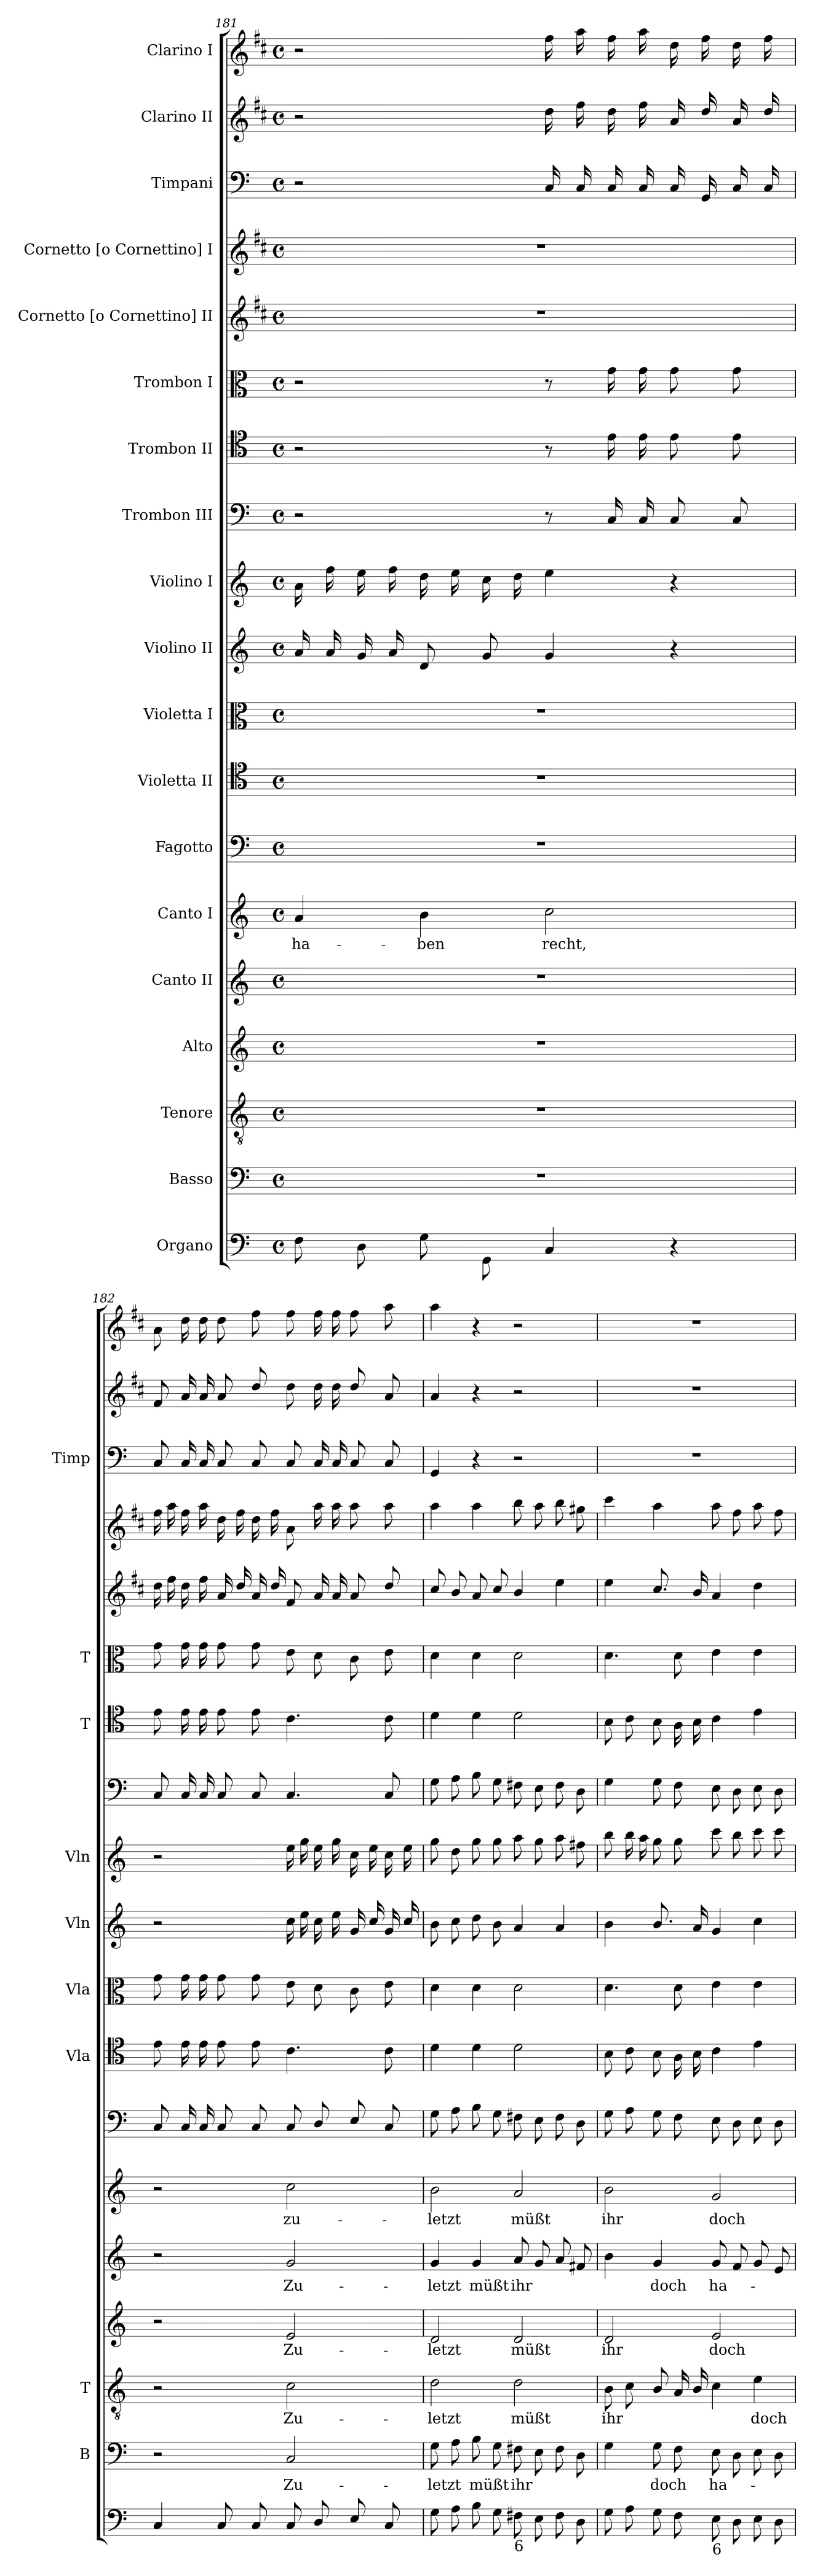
**kern	**kern	**text	**kern	**text	**kern	**text	**kern	**text	**kern	**text	**kern	**kern	**kern	**kern	**kern	**kern	**kern	**kern	**kern	**kern	**kern	**kern	**kern
*part19	*part18	*part18	*part17	*part17	*part16	*part16	*part15	*part15	*part14	*part14	*part13	*part12	*part11	*part10	*part9	*part8	*part7	*part6	*part5	*part4	*part3	*part2	*part1
*staff19	*staff18	*staff18	*staff17	*staff17	*staff16	*staff16	*staff15	*staff15	*staff14	*staff14	*staff13	*staff12	*staff11	*staff10	*staff9	*staff8	*staff7	*staff6	*staff5	*staff4	*staff3	*staff2	*staff1
*I"Organo	*I"Basso	*	*I"Tenore	*	*I"Alto	*	*I"Canto II	*	*I"Canto I	*	*I"Fagotto	*I"Violetta II	*I"Violetta I	*I"Violino II	*I"Violino I	*I"Trombon III	*I"Trombon II	*I"Trombon I	*I"Cornetto [o Cornettino] II	*I"Cornetto [o Cornettino] I	*I"Timpani	*I"Clarino II	*I"Clarino I
*	*I'B	*	*I'T	*	*	*	*	*	*	*	*	*I'Vla	*I'Vla	*I'Vln	*I'Vln	*	*I'T	*I'T	*	*	*I'Timp	*	*
*clefF4	*clefF4	*	*clefGv2	*	*clefG2	*	*clefG2	*	*clefG2	*	*clefF4	*clefC4	*clefC3	*clefG2	*clefG2	*clefF4	*clefC4	*clefC3	*clefG2	*clefG2	*clefF4	*clefG2	*clefG2
*	*	*	*ITrd7c12	*	*	*	*	*	*	*	*	*	*	*	*	*	*	*	*ITrd1c2	*ITrd1c2	*	*ITrd1c2	*ITrd1c2
*k[]	*k[]	*	*k[]	*	*k[]	*	*k[]	*	*k[]	*	*k[]	*k[]	*k[]	*k[]	*k[]	*k[]	*k[]	*k[]	*k[]	*k[]	*k[]	*k[]	*k[]
*C:	*C:	*	*C:	*	*C:	*	*C:	*	*C:	*	*C:	*C:	*C:	*C:	*C:	*C:	*C:	*C:	*C:	*C:	*C:	*C:	*C:
*M4/4	*M4/4	*	*M4/4	*	*M4/4	*	*M4/4	*	*M4/4	*	*M4/4	*M4/4	*M4/4	*M4/4	*M4/4	*M4/4	*M4/4	*M4/4	*M4/4	*M4/4	*M4/4	*M4/4	*M4/4
*met(c)	*met(c)	*	*met(c)	*	*met(c)	*	*met(c)	*	*met(c)	*	*met(c)	*met(c)	*met(c)	*met(c)	*met(c)	*met(c)	*met(c)	*met(c)	*met(c)	*met(c)	*met(c)	*met(c)	*met(c)
=181	=181	=181	=181	=181	=181	=181	=181	=181	=181	=181	=181	=181	=181	=181	=181	=181	=181	=181	=181	=181	=181	=181	=181
!	!	!	!	!	!	!	!	!	!	!LO:LY:b	!	!	!	!	!	!	!	!	!	!	!	!	!
8F\	1r	.	1r	.	1r	.	1r	.	4a/	ha-	1r	1r	1r	16a/	16a\	2r	2r	2r	1r	1r	2r	2r	2r
.	.	.	.	.	.	.	.	.	.	.	.	.	.	16a/	16ff\	.	.	.	.	.	.	.	.
8D\	.	.	.	.	.	.	.	.	.	.	.	.	.	16g/	16ee\	.	.	.	.	.	.	.	.
.	.	.	.	.	.	.	.	.	.	.	.	.	.	16a/	16ff\	.	.	.	.	.	.	.	.
!	!	!	!	!	!	!	!	!	!	!LO:LY:b	!	!	!	!	!	!	!	!	!	!	!	!	!
8G\	.	.	.	.	.	.	.	.	4b\	-ben	.	.	.	8d/	16dd\	.	.	.	.	.	.	.	.
.	.	.	.	.	.	.	.	.	.	.	.	.	.	.	16ee\	.	.	.	.	.	.	.	.
8GG\	.	.	.	.	.	.	.	.	.	.	.	.	.	8g/	16cc\	.	.	.	.	.	.	.	.
.	.	.	.	.	.	.	.	.	.	.	.	.	.	.	16dd\	.	.	.	.	.	.	.	.
!	!	!	!	!	!	!	!	!	!	!LO:LY:b	!	!	!	!	!	!	!	!	!	!	!	!	!
4C/	.	.	.	.	.	.	.	.	2cc\	recht,	.	.	.	4g/	4ee\	8r	8r	8r	.	.	16C/	16cc\	16ee\
.	.	.	.	.	.	.	.	.	.	.	.	.	.	.	.	.	.	.	.	.	16C/	16ee\	16gg\
.	.	.	.	.	.	.	.	.	.	.	.	.	.	.	.	16C/	16e\	16g\	.	.	16C/	16cc\	16ee\
.	.	.	.	.	.	.	.	.	.	.	.	.	.	.	.	16C/	16e\	16g\	.	.	16C/	16ee\	16gg\
4r	.	.	.	.	.	.	.	.	.	.	.	.	.	4r	4r	8C/	8e\	8g\	.	.	16C/	16g/	16cc\
.	.	.	.	.	.	.	.	.	.	.	.	.	.	.	.	.	.	.	.	.	16GG/	16cc/	16ee\
.	.	.	.	.	.	.	.	.	.	.	.	.	.	.	.	8C/	8e\	8g\	.	.	16C/	16g/	16cc\
.	.	.	.	.	.	.	.	.	.	.	.	.	.	.	.	.	.	.	.	.	16C/	16cc/	16ee\
=182	=182	=182	=182	=182	=182	=182	=182	=182	=182	=182	=182	=182	=182	=182	=182	=182	=182	=182	=182	=182	=182	=182	=182
4C/	2r	.	2r	.	2r	.	2r	.	2r	.	8C/	8e\	8g\	2r	2r	8C/	8e\	8g\	16cc\	16ee\	8C/	8e/	8g\
.	.	.	.	.	.	.	.	.	.	.	.	.	.	.	.	.	.	.	16ee\	16gg\	.	.	.
.	.	.	.	.	.	.	.	.	.	.	16C/	16e\	16g\	.	.	16C/	16e\	16g\	16cc\	16ee\	16C/	16g/	16cc\
.	.	.	.	.	.	.	.	.	.	.	16C/	16e\	16g\	.	.	16C/	16e\	16g\	16ee\	16gg\	16C/	16g/	16cc\
8C/	.	.	.	.	.	.	.	.	.	.	8C/	8e\	8g\	.	.	8C/	8e\	8g\	16g/	16cc\	8C/	8g/	8cc\
.	.	.	.	.	.	.	.	.	.	.	.	.	.	.	.	.	.	.	16cc/	16ee\	.	.	.
8C/	.	.	.	.	.	.	.	.	.	.	8C/	8e\	8g\	.	.	8C/	8e\	8g\	16g/	16cc\	8C/	8cc/	8ee\
.	.	.	.	.	.	.	.	.	.	.	.	.	.	.	.	.	.	.	16cc/	16ee\	.	.	.
!	!	!LO:LY:b	!	!LO:LY:b	!	!LO:LY:b	!	!LO:LY:b	!	!LO:LY:b	!	!	!	!	!	!	!	!	!	!	!	!	!
8C/	2C/	Zu-	2C\	Zu-	2e/	Zu-	2g/	Zu-	2cc\	zu-	8C/	4.c\	8e\	16cc\	16ee\	4.C/	4.c\	8e\	8e/	8g\	8C/	8cc\	8ee\
.	.	.	.	.	.	.	.	.	.	.	.	.	.	16ee\	16gg\	.	.	.	.	.	.	.	.
8D/	.	.	.	.	.	.	.	.	.	.	8D/	.	8d\	16cc\	16ee\	.	.	8d\	16g/	16gg\	16C/	16cc\	16ee\
.	.	.	.	.	.	.	.	.	.	.	.	.	.	16ee\	16gg\	.	.	.	16g/	16gg\	16C/	16cc\	16ee\
8E/	.	.	.	.	.	.	.	.	.	.	8E/	.	8c\	16g/	16cc\	.	.	8c\	8g/	8gg\	8C/	8cc/	8ee\
.	.	.	.	.	.	.	.	.	.	.	.	.	.	16cc/	16ee\	.	.	.	.	.	.	.	.
8C/	.	.	.	.	.	.	.	.	.	.	8C/	8c\	8e\	16g/	16cc\	8C/	8c\	8e\	8cc/	8gg\	8C/	8g/	8gg\
.	.	.	.	.	.	.	.	.	.	.	.	.	.	16cc/	16ee\	.	.	.	.	.	.	.	.
=183	=183	=183	=183	=183	=183	=183	=183	=183	=183	=183	=183	=183	=183	=183	=183	=183	=183	=183	=183	=183	=183	=183	=183
!	!	!LO:LY:b	!	!LO:LY:b	!	!LO:LY:b	!	!LO:LY:b	!	!LO:LY:b	!	!	!	!	!	!	!	!	!	!	!	!	!
8G\	8G\	-letzt	2D\	-letzt	2d/	-letzt	4g/	-letzt	2b\	-letzt	8G\	4d\	4d\	8b\	8gg\	8G\	4d\	4d\	8b/	4gg\	4GG/	4g/	4gg\
8A\	8A\	.	.	.	.	.	.	.	.	.	8A\	.	.	8cc\	8dd\	8A\	.	.	8a/	.	.	.	.
!	!	!LO:LY:b	!	!	!	!	!	!LO:LY:b	!	!	!	!	!	!	!	!	!	!	!	!	!	!	!
8B\	8B\	müßt	.	.	.	.	4g/	müßt	.	.	8B\	4d\	4d\	8dd\	8gg\	8B\	4d\	4d\	8g/	4gg\	4r	4r	4r
8G\	8G\	.	.	.	.	.	.	.	.	.	8G\	.	.	8b\	8gg\	8G\	.	.	8b/	.	.	.	.
!LO:TX:b:t=6	!	!	!	!	!	!	!	!	!	!	!	!	!	!	!	!	!	!	!	!	!	!	!
!	!	!LO:LY:b	!	!LO:LY:b	!	!LO:LY:b	!	!LO:LY:b	!	!LO:LY:b	!	!	!	!	!	!	!	!	!	!	!	!	!
8F#X\	8F#X\	ihr	2D\	müßt	2d/	müßt	8a/	ihr	2a/	müßt	8F#X\	2d\	2d\	4a/	8aa\	8F#X\	2d\	2d\	4a/	8aa\	2r	2r	2r
8E\	8E\	.	.	.	.	.	8g/	.	.	.	8E\	.	.	.	8gg\	8E\	.	.	.	8gg\	.	.	.
8F#\	8F#\	.	.	.	.	.	8a/	.	.	.	8F#\	.	.	4a/	8aa\	8F#\	.	.	4dd\	8aa\	.	.	.
8D\	8D\	.	.	.	.	.	8f#X/	.	.	.	8D\	.	.	.	8ff#X\	8D\	.	.	.	8ff#X\	.	.	.
!!LO:PB:g=z
=184	=184	=184	=184	=184	=184	=184	=184	=184	=184	=184	=184	=184	=184	=184	=184	=184	=184	=184	=184	=184	=184	=184	=184
!	!	!	!	!LO:LY:b	!	!LO:LY:b	!	!	!	!LO:LY:b	!	!	!	!	!	!	!	!	!	!	!	!	!
8G\	4G\	.	8BB\	ihr	2d/	ihr	4b\	.	2b\	ihr	8G\	8B\	4.d\	4b\	8bb\	4G\	8B\	4.d\	4dd\	4bb\	1r	1r	1r
8A\	.	.	8C\	.	.	.	.	.	.	.	8A\	8c\	.	.	16bb\	.	8c\	.	.	.	.	.	.
.	.	.	.	.	.	.	.	.	.	.	.	.	.	.	16aa\	.	.	.	.	.	.	.	.
!	!	!LO:LY:b	!	!	!	!	!	!LO:LY:b	!	!	!	!	!	!	!	!	!	!	!	!	!	!	!
8G\	8G\	doch	8BB/	.	.	.	4g/	doch	.	.	8G\	8B\	.	8.b/	8gg\	8G\	8B\	.	8.b/	4gg\	.	.	.
8F\	8F\	.	16AA/	.	.	.	.	.	.	.	8F\	16A\	8d\	.	8gg\	8F\	16A\	8d\	.	.	.	.	.
.	.	.	16BB/	.	.	.	.	.	.	.	.	16B\	.	16a/	.	.	16B\	.	16a/	.	.	.	.
!LO:TX:b:t=6	!	!	!	!	!	!	!	!	!	!	!	!	!	!	!	!	!	!	!	!	!	!	!
!	!	!LO:LY:b	!	!	!	!LO:LY:b	!	!LO:LY:b	!	!LO:LY:b	!	!	!	!	!	!	!	!	!	!	!	!	!
8E\	8E\	ha-	4C\	.	2e/	doch	8g/	ha-	2g/	doch	8E\	4c\	4e\	4g/	8ccc\	8E\	4c\	4e\	4g/	8gg\	.	.	.
8D\	8D\	.	.	.	.	.	8f/	.	.	.	8D\	.	.	.	8bb\	8D\	.	.	.	8ee\	.	.	.
!	!	!	!	!LO:LY:b	!	!	!	!	!	!	!	!	!	!	!	!	!	!	!	!	!	!	!
8E\	8E\	.	4E\	doch	.	.	8g/	.	.	.	8E\	4e\	4e\	4cc\	8ccc\	8E\	4e\	4e\	4cc\	8gg\	.	.	.
8D\	8D\	.	.	.	.	.	8e/	.	.	.	8D\	.	.	.	8ccc\	8D\	.	.	.	8ee\	.	.	.
=	=	=	=	=	=	=	=	=	=	=	=	=	=	=	=	=	=	=	=	=	=	=	=
*-	*-	*-	*-	*-	*-	*-	*-	*-	*-	*-	*-	*-	*-	*-	*-	*-	*-	*-	*-	*-	*-	*-	*-
